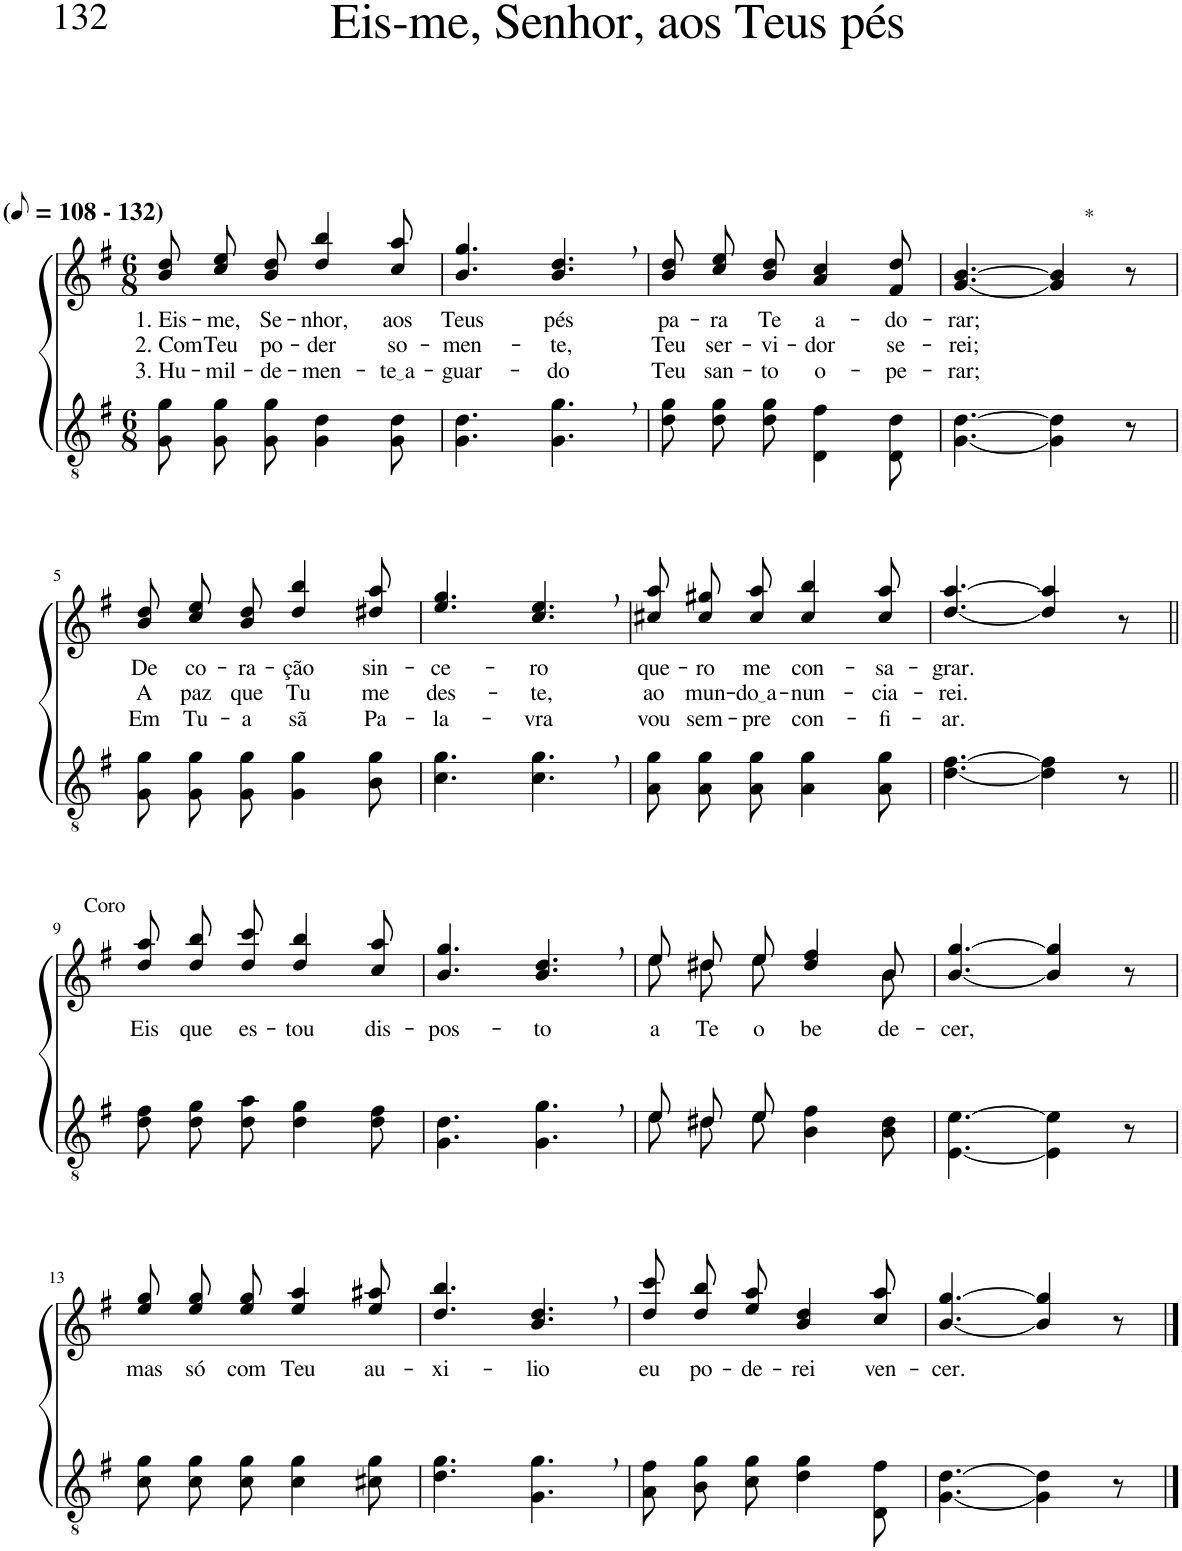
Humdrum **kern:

**kern	**kern	**text	**text	**text
*part2	*part1	*part1	*part1	*part1
*staff2	*staff1	*staff1	*staff1	*staff1
*I"Parte III e IV	*I"Parte I e II	*	*	*
*clefGv2	*clefG2	*	*	*
*Trd5c9	*Trd5c9	*	*	*
*k[f#]	*k[f#]	*	*	*
*M6/8	*M6/8	*	*	*
*MM54	*MM54	*	*	*
=1	=1	=1	=1	=1
!	!LO:TX:a:B:t=(	!	!	!
!	!LO:TX:a:B:t=- 132)	!	!	!
!	!	!LO:LY:b	!LO:LY:b	!LO:LY:b
8G\ 8g\L	8b\ 8dd\L	1. Eis-	2. Com	3. Hu-
!	!	!LO:LY:b	!LO:LY:b	!LO:LY:b
8G\ 8g\	8cc\ 8ee\	-me,	Teu	-mil-
!	!	!LO:LY:b	!LO:LY:b	!LO:LY:b
8G\ 8g\J	8b\ 8dd\J	Se-	po-	-de-
!	!	!LO:LY:b	!LO:LY:b	!LO:LY:b
4G\ 4d\	4dd/ 4bb/	-nhor,	-der	-men-
!	!	!LO:LY:b	!LO:LY:b	!LO:LY:b
8G\ 8d\	8cc/ 8aa/	aos	so-	te a
=2	=2	=2	=2	=2
!	!	!LO:LY:b	!LO:LY:b	!LO:LY:b
4.G\ 4.d\	4.b/ 4.gg/	Teus	-men-	-guar-
!	!	!LO:LY:b	!LO:LY:b	!LO:LY:b
4.G\, 4.g\,	4.b/, 4.dd/,	pés	-te,	-do
=3	=3	=3	=3	=3
!	!	!LO:LY:b	!LO:LY:b	!LO:LY:b
8d\ 8g\L	8b\ 8dd\L	pa-	Teu	Teu
!	!	!LO:LY:b	!LO:LY:b	!LO:LY:b
8d\ 8g\	8cc\ 8ee\	-ra	ser-	san-
!	!	!LO:LY:b	!LO:LY:b	!LO:LY:b
8d\ 8g\J	8b\ 8dd\J	Te	-vi-	-to
!	!	!LO:LY:b	!LO:LY:b	!LO:LY:b
4D\ 4f#\	4a/ 4cc/	a-	-dor	o-
!	!	!LO:LY:b	!LO:LY:b	!LO:LY:b
8D\ 8d\	8f#/ 8dd/	-do-	se-	-pe-
=4	=4	=4	=4	=4
!	!	!LO:LY:b	!LO:LY:b	!LO:LY:b
[4.G\ [4.d\	[4.g/ [4.b/	-rar;	-rei;	-rar;
!	!LO:TX:a:t=*	!	!	!
4G\] 4d\]	4g/] 4b/]	.	.	.
8r	8r	.	.	.
!!LO:LB:g=z
=5	=5	=5	=5	=5
!	!	!LO:LY:b	!LO:LY:b	!LO:LY:b
8G\ 8g\L	8b\ 8dd\L	De	A	Em
!	!	!LO:LY:b	!LO:LY:b	!LO:LY:b
8G\ 8g\	8cc\ 8ee\	co-	paz	Tu-
!	!	!LO:LY:b	!LO:LY:b	!LO:LY:b
8G\ 8g\J	8b\ 8dd\J	-ra-	que	-a
!	!	!LO:LY:b	!LO:LY:b	!LO:LY:b
4G\ 4g\	4dd/ 4bb/	-ção	Tu	sã
!	!	!LO:LY:b	!LO:LY:b	!LO:LY:b
8B\ 8g\	8dd#X/ 8aa/	sin-	me	Pa-
=6	=6	=6	=6	=6
!	!	!LO:LY:b	!LO:LY:b	!LO:LY:b
4.c\ 4.g\	4.ee/ 4.gg/	-ce-	des-	-la-
!	!	!LO:LY:b	!LO:LY:b	!LO:LY:b
4.c\, 4.g\,	4.cc/, 4.ee/,	-ro	-te,	-vra
=7	=7	=7	=7	=7
!	!	!LO:LY:b	!LO:LY:b	!LO:LY:b
8A\ 8g\L	8cc#X\ 8aa\L	que-	ao	vou
!	!	!LO:LY:b	!LO:LY:b	!LO:LY:b
8A\ 8g\	8cc#\ 8gg#X\	-ro	mun-	sem-
!	!	!LO:LY:b	!LO:LY:b	!LO:LY:b
8A\ 8g\J	8cc#\ 8aa\J	me	do a	-pre
!	!	!LO:LY:b	!LO:LY:b	!LO:LY:b
4A\ 4g\	4cc#/ 4bb/	con-	-nun-	con-
!	!	!LO:LY:b	!LO:LY:b	!LO:LY:b
8A\ 8g\	8cc#/ 8aa/	-sa-	-cia-	-fi-
=8	=8	=8	=8	=8
!	!	!LO:LY:b	!LO:LY:b	!LO:LY:b
[4.d\ [4.f#\	[4.dd/ [4.aa/	-grar.	-rei.	-ar.
4d\] 4f#\]	4dd/] 4aa/]	.	.	.
8r	8r	.	.	.
!!LO:LB:g=z
=9||	=9||	=9||	=9||	=9||
!	!LO:TX:a:t=Coro	!	!	!
!	!	!LO:LY:b	!	!
8d\ 8f#\L	8dd\ 8aa\L	Eis	.	.
!	!	!LO:LY:b	!	!
8d\ 8g\	8dd\ 8bb\	que	.	.
!	!	!LO:LY:b	!	!
8d\ 8a\J	8dd\ 8ccc\J	es-	.	.
!	!	!LO:LY:b	!	!
4d\ 4g\	4dd/ 4bb/	-tou	.	.
!	!	!LO:LY:b	!	!
8d\ 8f#\	8cc/ 8aa/	dis-	.	.
=10	=10	=10	=10	=10
!	!	!LO:LY:b	!	!
4.G\ 4.d\	4.b/ 4.gg/	-pos-	.	.
!	!	!LO:LY:b	!	!
4.G\, 4.g\,	4.b/, 4.dd/,	-to	.	.
=11	=11	=11	=11	=11
*^	*^	*	*	*
!	!	!	!	!LO:LY:b	!	!
8e/L	8e\L	8ee/L	8ee\L	a	.	.
!	!	!	!	!LO:LY:b	!	!
8d#X/	8d#\	8dd#X/	8dd#\	Te	.	.
!	!	!	!	!LO:LY:b	!	!
8e/J	8e\J	8ee/J	8ee\J	o-	.	.
!	!	!	!	!LO:LY:b	!	!
4.ryy	4B\ 4f#\	4dd#/ 4ff#/	4ryy	-be-	.	.
!	!	!	!	!LO:LY:b	!	!
.	8B\ 8d#\	8b/	8b\J	-de-	.	.
=12	=12	=12	=12	=12	=12	=12
!	!	!	!	!LO:LY:b	!	!
*v	*v	*	*	*	*	*
*	*v	*v	*	*	*
[4.E\ [4.e\	[4.b/ [4.gg/	-cer,	.	.
4E\] 4e\]	4b/] 4gg/]	.	.	.
8r	8r	.	.	.
!!LO:LB:g=z
=13	=13	=13	=13	=13
*k[f#]	*k[f#]	*	*	*
!	!	!LO:LY:b	!	!
8c\ 8g\L	8ee\ 8gg\L	mas	.	.
!	!	!LO:LY:b	!	!
8c\ 8g\	8ee\ 8gg\	só	.	.
!	!	!LO:LY:b	!	!
8c\ 8g\J	8ee\ 8gg\J	com	.	.
!	!	!LO:LY:b	!	!
4c\ 4g\	4ee/ 4aa/	Teu	.	.
!	!	!LO:LY:b	!	!
8c#X\ 8g\	8ee/ 8aa#X/	au-	.	.
=14	=14	=14	=14	=14
!	!	!LO:LY:b	!	!
4.d\ 4.g\	4.dd/ 4.bb/	-xi-	.	.
!	!	!LO:LY:b	!	!
4.G\, 4.g\,	4.b/, 4.dd/,	-lio	.	.
=15	=15	=15	=15	=15
!	!	!LO:LY:b	!	!
8A\ 8f#\L	8dd\ 8ccc\L	eu	.	.
!	!	!LO:LY:b	!	!
8B\ 8g\	8dd\ 8bb\	po-	.	.
!	!	!LO:LY:b	!	!
8c\ 8g\J	8ee\ 8aa\J	-de-	.	.
!	!	!LO:LY:b	!	!
4d\ 4g\	4b/ 4dd/	-rei	.	.
!	!	!LO:LY:b	!	!
8D\ 8f#\	8cc/ 8aa/	ven-	.	.
=16	=16	=16	=16	=16
!	!	!LO:LY:b	!	!
[4.G\ [4.d\	[4.b/ [4.gg/	-cer.	.	.
4G\] 4d\]	4b/] 4gg/]	.	.	.
8r	8r	.	.	.
==	==	==	==	==
*-	*-	*-	*-	*-
